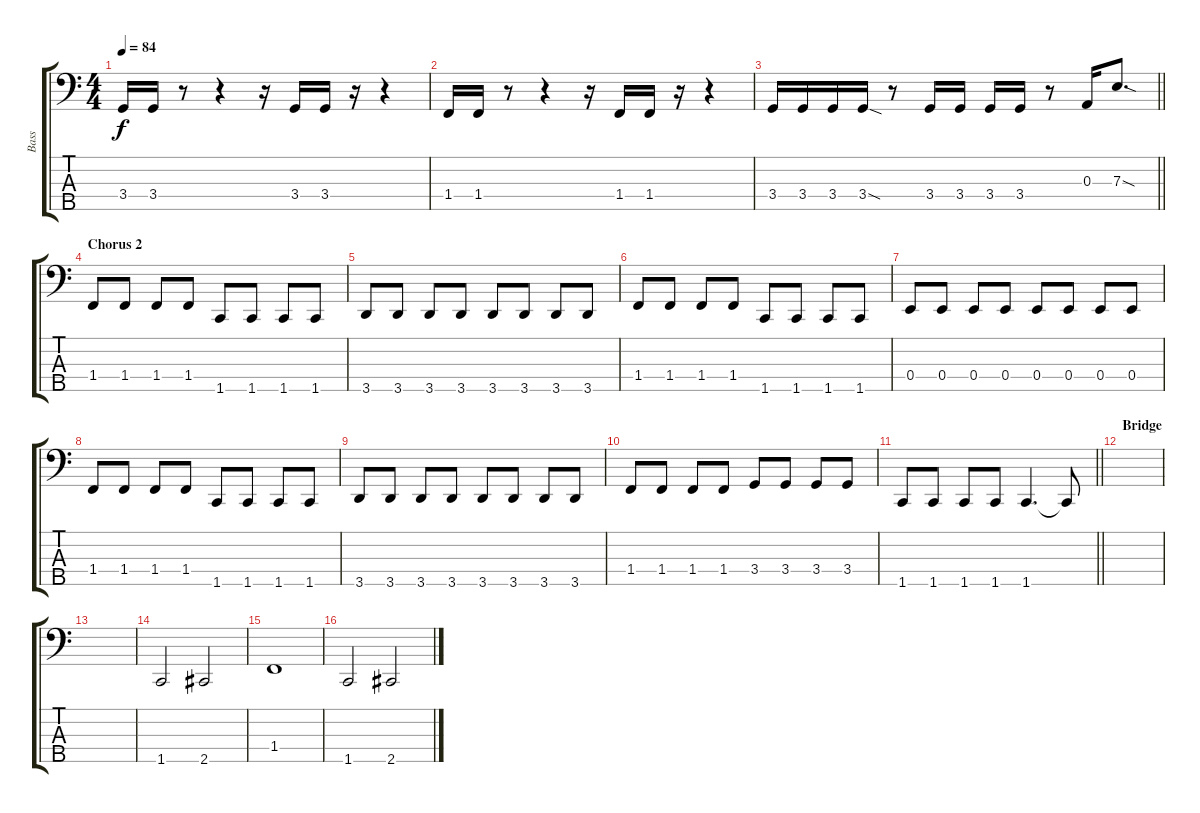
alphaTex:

\track ("Bass" "Bass") {instrument electricbassfinger}
\staff {score tabs}
\tuning (G2 D2 A1 E1 B0) {hide}
\ts (4 4)
\tempo 84
\clef f4
\ks c
3.4.16{dy f} 3.4.16 r.8 r.4 r.16 3.4.16 3.4.16 r.16 r.4 |
1.4.16 1.4.16 r.8 r.4 r.16 1.4.16 1.4.16 r.16 r.4 |
\barLineRight lightlight
3.4.16 3.4.16 3.4.16 3.4{sod}.16 r.8 3.4.16 3.4.16 3.4.16 3.4.16 r.8 0.3.16 7.3{sod}.8{d} |
\section ("" "Chorus 2")
1.4.8 1.4.8 1.4.8 1.4.8 1.5.8 1.5.8 1.5.8 1.5.8 |
3.5.8 3.5.8 3.5.8 3.5.8 3.5.8 3.5.8 3.5.8 3.5.8 |
1.4.8 1.4.8 1.4.8 1.4.8 1.5.8 1.5.8 1.5.8 1.5.8 |
0.4.8 0.4.8 0.4.8 0.4.8 0.4.8 0.4.8 0.4.8 0.4.8 |
1.4.8 1.4.8 1.4.8 1.4.8 1.5.8 1.5.8 1.5.8 1.5.8 |
3.5.8 3.5.8 3.5.8 3.5.8 3.5.8 3.5.8 3.5.8 3.5.8 |
1.4.8 1.4.8 1.4.8 1.4.8 3.4.8 3.4.8 3.4.8 3.4.8 |
\barLineRight lightlight
1.5.8 1.5.8 1.5.8 1.5.8 1.5.4{d} 1.5{t}.8 |
\section ("" "Bridge")
|
|
1.5.2 2.5.2 |
1.4.1 |
1.5.2 2.5.2
